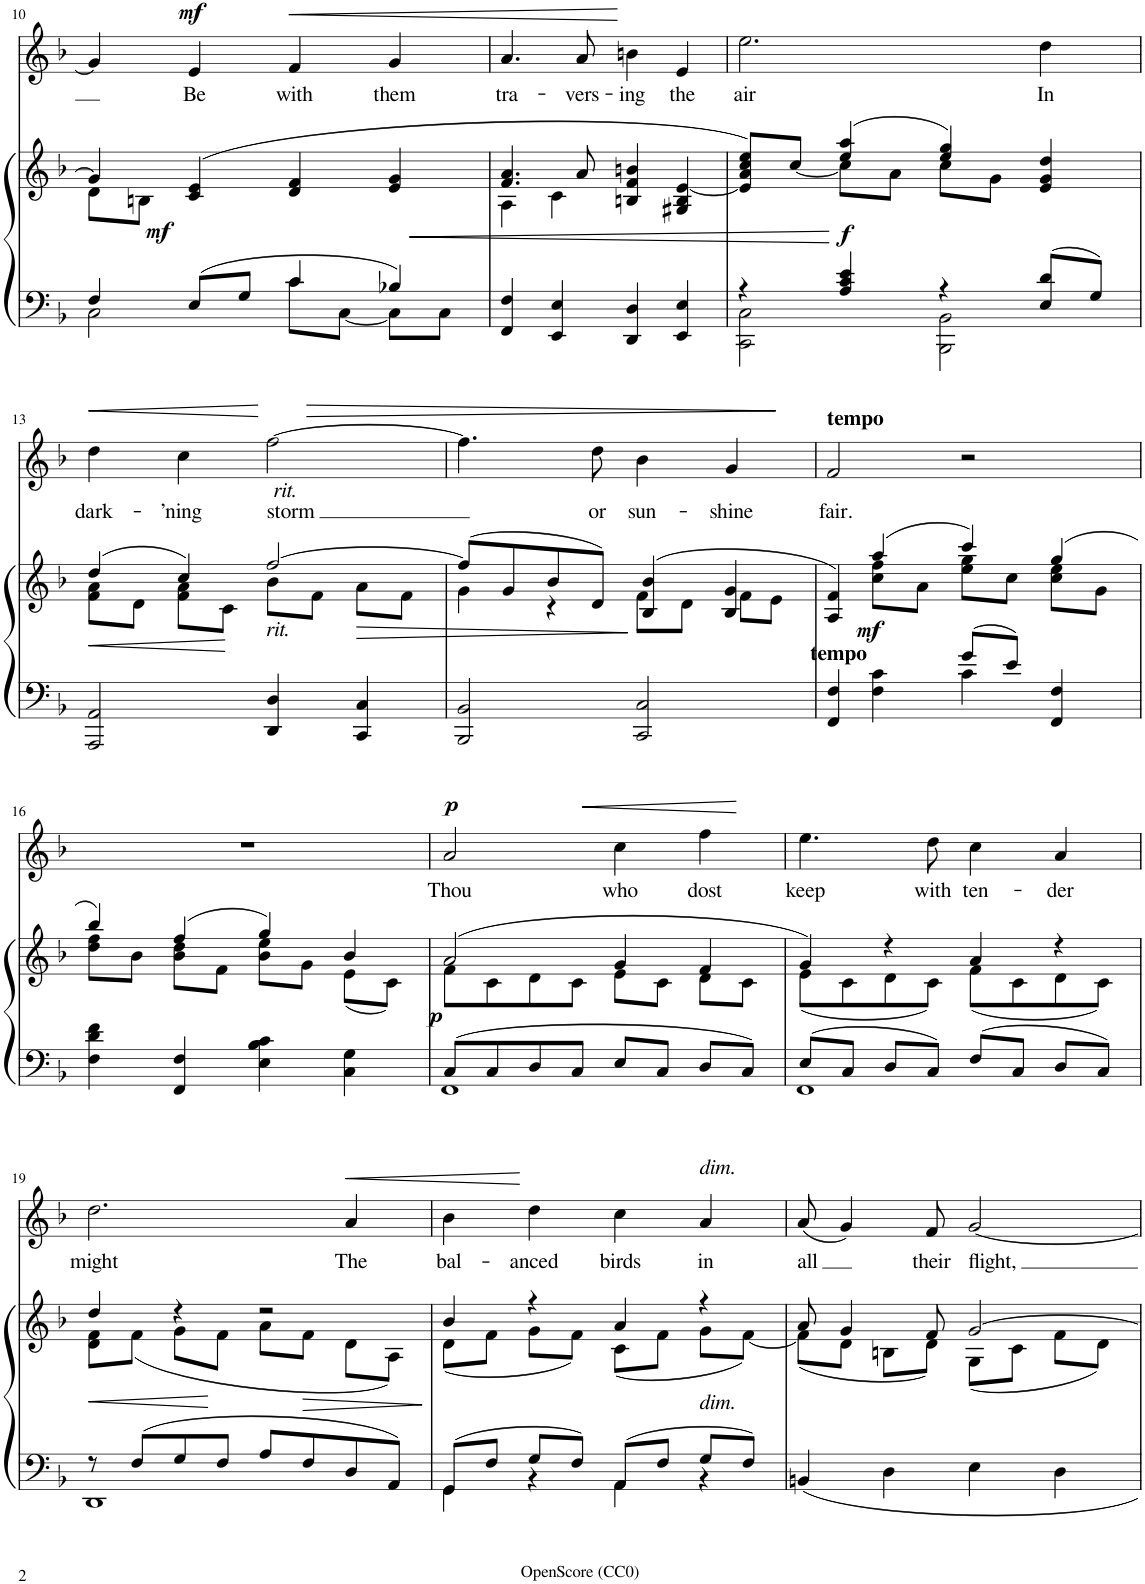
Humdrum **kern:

**kern	**kern	**dynam	**kern	**text	**dynam
*part2	*part2	*part2	*part1	*part1	*part1
*staff3	*staff2	*staff2/3	*staff1	*staff1	*staff1
*I"Piano	*	*	*I"Voice	*	*
*I'Pno	*	*	*	*	*
!!LO:PB:g=z
*clefF4	*clefG2	*	*clefG2	*	*
*k[b-]	*k[b-]	*	*k[b-]	*	*
*M4/4	*M4/4	*	*M4/4	*	*
=10	=10	=10	=10	=10	=10
*^	*^	*	*	*	*
4F/	2C\	4g/]	8d\L	.	4g/]	.	.
!	!	!	!	!LO:DY:b	!	!	!
.	.	.	8Bn\J	mf	.	.	.
!	!	!	!	!	!	!LO:LY:b	!LO:DY:a
8E/L	.	(4c/ 4e/	2.ryy	.	4e/	Be	mf
8G/J	.	.	.	.	.	.	.
!	!	!	!	!	!	!LO:LY:b	!LO:HP:b
4c/	8c\L	4d/ 4f/	.	.	4f/	with	<
.	[8C\J	.	.	.	.	.	.
!	!	!	!	!LO:HP:b	!	!LO:LY:b	!
4B-X/	8C\L]	4e/ 4g/	.	<	4g/	them	.
.	8C\J	.	.	.	.	.	.
=11	=11	=11	=11	=11	=11	=11	=11
!	!	!	!	!	!	!LO:LY:b	!
*v	*v	*	*	*	*	*	*
4FF/ 4F/	4.f/ 4.a/	4A\	.	4.a/	tra-	.
4EE/ 4E/	.	4c\	.	.	.	.
!	!	!	!	!	!LO:LY:b	!
.	8a/	.	.	8a/	-vers-	.
!	!	!	!	!	!LO:LY:b	!
4DD/ 4D/	4Bn/ 4f/ 4bn/	2ryy	.	4bn\	-ing	[
!	!	!	!	!	!LO:LY:b	!
4EE/ 4E/	4G#X/ 4B/ [<4e/	.	.	4e/	the	.
=12	=12	=12	=12	=12	=12	=12
*^	*	*	*	*	*	*
!	!	!	!	!	!	!LO:LY:b	!
4r	2CC\ 2C\	8e/] 8a/ 8cc/ 8ee/L)	4ryy	.	2.ee\	air	.
.	.	[<8cc/J	.	.	.	.	.
!	!	!	!	!LO:DY:b	!	!	!
4A/ 4c/ 4e/	.	(4ee/ 4aa/	8cc\L]	f	.	.	.
.	.	.	8a\J	.	.	.	.
4r	2BBB-\ 2BB-\	4ee/ 4gg/)	8cc\L	.	.	.	.
.	.	.	8g\J	.	.	.	.
!	!	!	!	!	!	!LO:LY:b	!
8E/ 8d/L	.	4e/ 4g/ 4dd/	4ryy	.	4dd\	In	.
8G/J	.	.	.	.	.	.	.
*v	*v	*	*	*	*	*	*
!!LO:LB:g=z
=13	=13	=13	=13	=13	=13	=13
!	!	!	!LO:HP:b	!	!LO:LY:b	!LO:HP:b
2AAA/ 2AA/	(4dd/	8f\ 8a\L	<	4dd\	dark-	<
.	.	8d\J	.	.	.	.
!	!	!	!	!	!LO:LY:b	!
.	4cc/)	8f\ 8a\L	.	4cc\	-’ning	.
.	.	8c\J	[	.	.	.
!	!	!	!	!LO:TX:b:i:t=rit.	!	!
!	!LO:TX:b:i:t=rit.	!	!	!	!	!
!	!	!	!	!	!LO:LY:b	!LO:HP:n=1:b
4DD/ 4D/	[2ff/	8b-\L	.	[2ff\	storm	[ >
.	.	8f\J	.	.	.	.
!	!	!	!LO:HP:b	!	!	!
4CC/ 4C/	.	8a\L	>	.	.	.
.	.	8f\J	.	.	.	.
=14	=14	=14	=14	=14	=14	=14
2BBB-/ 2BB-/	(8ff/L]	4g\	.	4.ff\]	.	.
.	8g/	.	.	.	.	.
.	8b-/	4r	.	.	.	.
!	!	!	!	!	!LO:LY:b	!
.	8d/J)	.	.	8dd\	or	.
!	!	!	!	!	!LO:LY:b	!
2CC/ 2C/	(4B-/ 4b-/	8f\L	[	4b-\	sun-	.
.	.	8d\J	.	.	.	.
!	!	!	!	!	!LO:LY:b	!
.	4B-/ 4g/	8f\L	.	4g/	-shine	.
.	.	8e\J	.	.	.	.
*	*v	*v	*	*	*	*
.	.	.	.	.	]
=15	=15	=15	=15	=15	=15
*^	*^	*	*	*	*
!	!	!	!	!	!LO:TX:a:B:t=tempo	!	!
!	!	!LO:TX:b:B:t=tempo	!	!	!	!	!
!	!	!	!	!	!	!LO:LY:b	!
4FF/ 4F/	2ryy	4A/ 4f/)	4ryy	.	2f/	fair.	.
!	!	!	!	!LO:DY:b	!	!	!
4F\ 4c\	.	(4aa/	8cc\ 8ff\L	mf	.	.	.
.	.	.	8a\J	.	.	.	.
8g/L	4c\	4ccc/)	8ee\ 8gg\L	.	2r	.	.
8e/J	.	.	8cc\J	.	.	.	.
4FF/ 4F/	4ryy	(4gg/	8cc\ 8ee\L	.	.	.	.
.	.	.	8g\J	.	.	.	.
*v	*v	*	*	*	*	*	*
!!LO:LB:g=z
=16	=16	=16	=16	=16	=16	=16
4F\ 4d\ 4f\	4bb-/)	8dd\ 8ff\L	.	1r	.	.
.	.	8b-\J	.	.	.	.
4FF/ 4F/	(4ff/	8b-\ 8dd\L	.	.	.	.
.	.	8f\J	.	.	.	.
4E\ 4B-\ 4c\	4gg/)	8b-\ 8ee\L	.	.	.	.
.	.	8g\J	.	.	.	.
4C\ 4G\	4b-/	(8e\L	.	.	.	.
.	.	8c\J)	.	.	.	.
=17	=17	=17	=17	=17	=17	=17
*^	*	*	*	*	*	*
!	!	!	!	!LO:DY:b	!	!LO:LY:b	!LO:HP:b
!	!	!	!	!	!	!	!LO:DY:n=1:a
8C/L	1FF	(2a/	8f\L	p	2a/	Thou	< p
8C/	.	.	8c\	.	.	.	.
8D/	.	.	8d\	.	.	.	.
8C/J	.	.	8c\J	.	.	.	.
!	!	!	!	!	!	!LO:LY:b	!
8E/L	.	4g/	8e\L	.	4cc\	who	.
8C/J	.	.	8c\J	.	.	.	.
!	!	!	!	!	!	!LO:LY:b	!
8D/L	.	4f/	8d\L	.	4ff\	dost	.
8C/J	.	.	8c\J	.	.	.	.
*v	*v	*	*	*	*	*	*
*	*v	*v	*	*	*	*
.	.	.	.	.	[
=18	=18	=18	=18	=18	=18
*^	*^	*	*	*	*
!	!	!	!	!	!	!LO:LY:b	!
8E/L	1FF	4g/)	(8e\L	.	4.ee\	keep	.
8C/J	.	.	8c\	.	.	.	.
8D/L	.	4r	8d\	.	.	.	.
!	!	!	!	!	!	!LO:LY:b	!
8C/J	.	.	8c\J)	.	8dd\	with	.
!	!	!	!	!	!	!LO:LY:b	!
8F/L	.	4a/	(8f\L	.	4cc\	ten-	.
8C/J	.	.	8c\	.	.	.	.
!	!	!	!	!	!	!LO:LY:b	!
8D/L	.	4r	8d\	.	4a/	-der	.
8C/J	.	.	8c\J)	.	.	.	.
!!LO:LB:g=z
=19	=19	=19	=19	=19	=19	=19	=19
!	!	!	!	!	!	!LO:LY:b	!
8r	1DD	4dd/	8d\ 8f\L	.	2.dd\	might	.
8F/L	.	.	(8f\J	.	.	.	.
8G/	.	4r	8g\L	.	.	.	.
8F/J	.	.	8f\J	]	.	.	.
8A/L	.	2r	8a\L	.	.	.	.
8F/	.	.	8f\J	.	.	.	.
!	!	!	!	!	!	!LO:LY:b	!LO:HP:b
8D/	.	.	8d\L	.	4a/	The	<
8AA/J	.	.	8A\J)	.	.	.	.
=20	=20	=20	=20	=20	=20	=20	=20
!	!	!	!	!	!	!LO:LY:b	!
8GG/L	4GG\	4b-/	(8d\L	.	4b-\	bal-	.
8F/J	.	.	8f\J	.	.	.	.
!	!	!	!	!	!	!LO:LY:b	!
8G/L	4r	4r	8g\L	.	4dd\	-anced	[
8F/J	.	.	8f\J)	.	.	.	.
!	!	!	!	!	!	!LO:LY:b	!
8AA/L	4AA\	4a/	(8c\L	.	4cc\	birds	.
8F/J	.	.	8f\J	.	.	.	.
!	!	!	!	!	!LO:TX:a:i:t=dim.	!	!
!	!	!LO:TX:b:i:t=dim.	!	!	!	!	!
!	!	!	!	!	!	!LO:LY:b	!
8G/L	4r	4r	8g\L	.	4a/	in	.
8F/J	.	.	[8f\J)	.	.	.	.
*v	*v	*	*	*	*	*	*
=21	=21	=21	=21	=21	=21	=21
!	!	!	!	!	!LO:LY:b	!
4BBn/	8a/	(8f\L]	.	(8a/	all	.
.	4g/	8d\J	.	4g/)	.	.
4D\	.	8Bn\L	.	.	.	.
!	!	!	!	!	!LO:LY:b	!
.	8f/	8d\J)	.	8f/	their	.
!	!	!	!	!	!LO:LY:b	!
4E\	[2g/	(8G\L	.	[2g/	flight,	.
.	.	8c\J	.	.	.	.
4D\	.	8f\L	.	.	.	.
.	.	8d\J)	.	.	.	.
*	*v	*v	*	*	*	*
=	=	=	=	=	=
*-	*-	*-	*-	*-	*-
